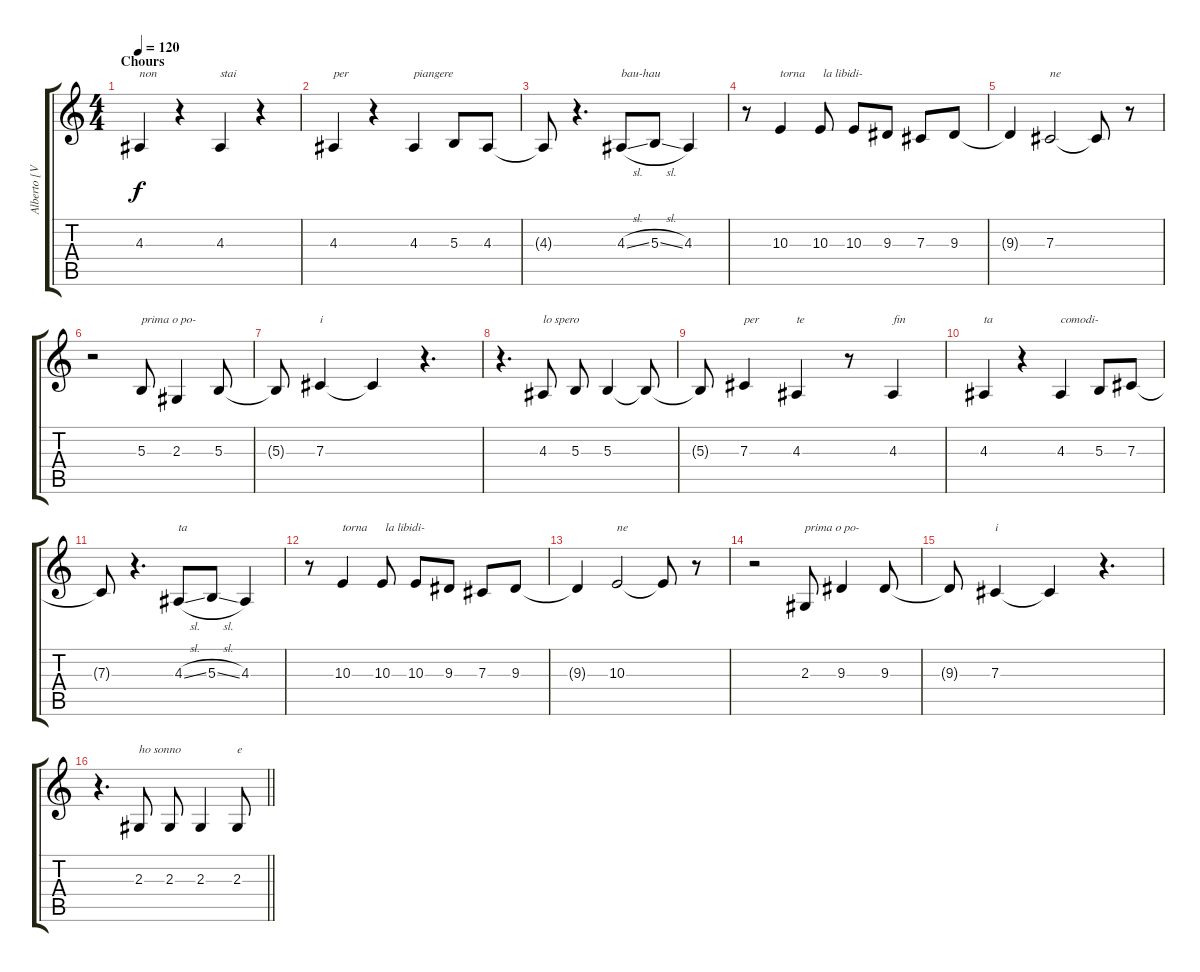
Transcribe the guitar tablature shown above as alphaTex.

\track ("Alberto [Voce]" "Alberto [V") {instrument lead6voice}
\staff {score tabs}
\tuning (Eb4 Bb3 Gb3 Db3 Ab2 Eb2) {hide}
\ts (4 4)
\section ("" "Chours")
\tempo 120
\clef g2
\ks c
4.3.4{txt "non" dy f} r.4 4.3.4{txt "stai"} r.4 |
4.3.4{txt "per"} r.4 4.3.4{txt "piangere"} 5.3.8 4.3.8 |
4.3{t}.8 r.4{d} 4.3{sl}.8{txt "bau-hau"} 5.3{sl}.8 4.3.4 |
r.8 10.3.4{txt "torna"} 10.3.8{txt " la libidi-"} 10.3.8 9.3.8 7.3.8 9.3.8 |
9.3{t}.4 7.3.2{txt "ne"} 7.3{t}.8 r.8 |
r.2 5.3.8{txt "prima o po-"} 2.3.4 5.3.8 |
5.3{t}.8 7.3.4{txt "i"} 7.3{t}.4 r.4{d} |
r.4{d} 4.3.8{txt "lo spero"} 5.3.8 5.3.4 5.3{t}.8 |
5.3{t}.8 7.3.4{txt "per"} 4.3.4{txt "te"} r.8 4.3.4{txt "fin"} |
4.3.4{txt "ta"} r.4 4.3.4{txt "comodi-"} 5.3.8 7.3.8 |
7.3{t}.8 r.4{d} 4.3{sl}.8{txt "ta"} 5.3{sl}.8 4.3.4 |
r.8 10.3.4{txt "torna"} 10.3.8{txt " la libidi-"} 10.3.8 9.3.8 7.3.8 9.3.8 |
9.3{t}.4 10.3.2{txt "ne"} 10.3{t}.8 r.8 |
r.2 2.3.8{txt "prima o po-"} 9.3.4 9.3.8 |
9.3{t}.8 7.3.4{txt "i"} 7.3{t}.4 r.4{d} |
\barLineRight lightlight
r.4{d} 2.3.8{txt "ho sonno"} 2.3.8 2.3.4 2.3.8{txt "e"}
